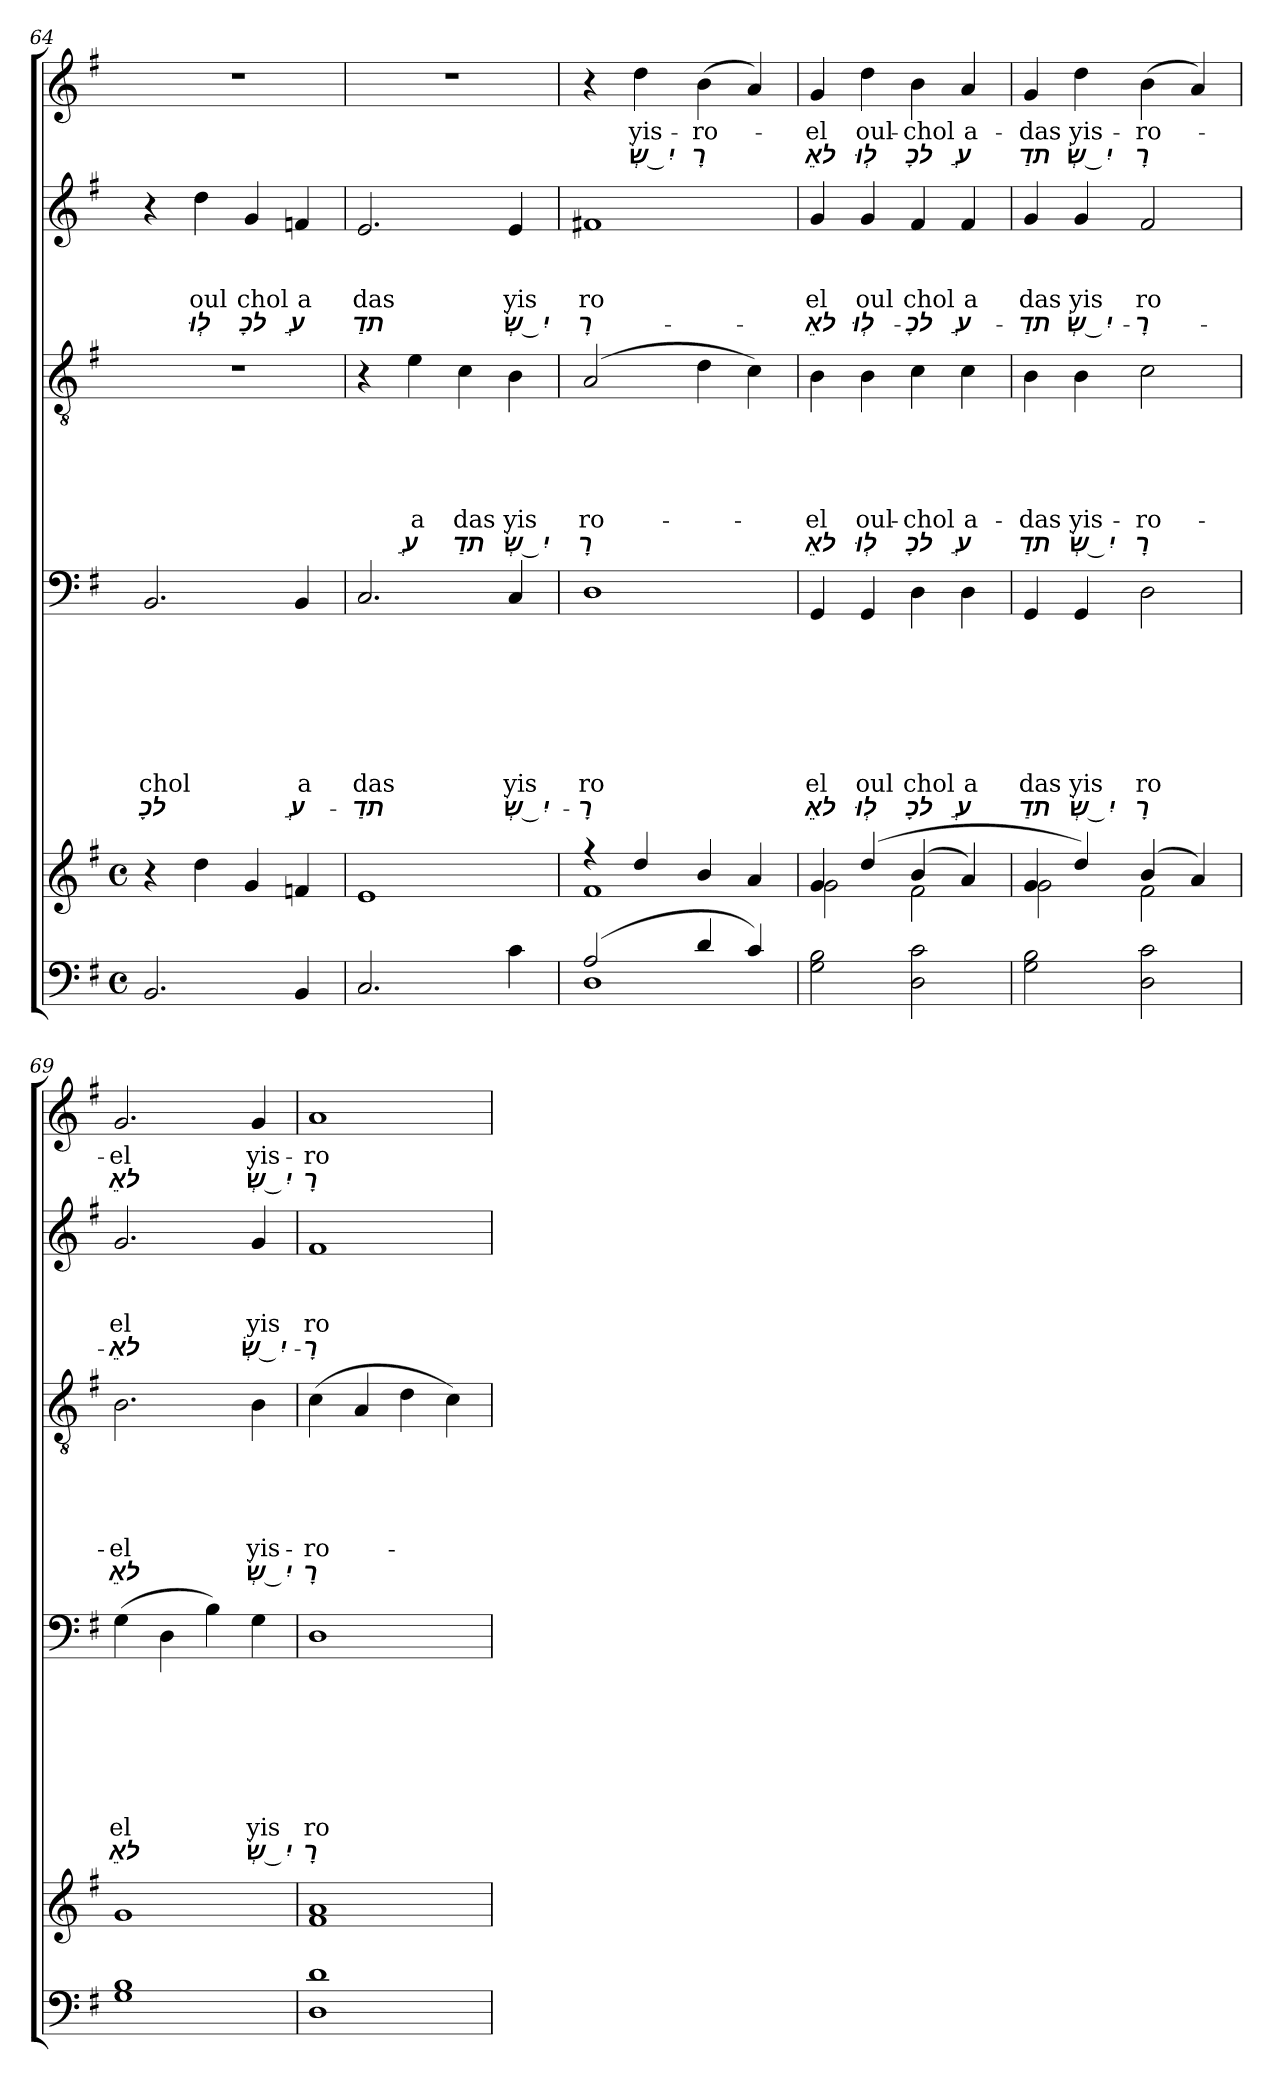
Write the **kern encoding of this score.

**kern	**kern	**kern	**text	**text	**text	**text	**text	**text	**text	**text	**kern	**text	**text	**text	**text	**text	**text	**kern	**text	**text	**text	**text	**kern	**text	**text
*part6	*part5	*part4	*part4	*part4	*part4	*part4	*part4	*part4	*part4	*part4	*part3	*part3	*part3	*part3	*part3	*part3	*part3	*part2	*part2	*part2	*part2	*part2	*part1	*part1	*part1
*staff6	*staff5	*staff4	*staff4	*staff4	*staff4	*staff4	*staff4	*staff4	*staff4	*staff4	*staff3	*staff3	*staff3	*staff3	*staff3	*staff3	*staff3	*staff2	*staff2	*staff2	*staff2	*staff2	*staff1	*staff1	*staff1
*clefF4	*clefG2	*clefF4	*	*	*	*	*	*	*	*	*clefGv2	*	*	*	*	*	*	*clefG2	*	*	*	*	*clefG2	*	*
*k[f#]	*k[f#]	*k[f#]	*	*	*	*	*	*	*	*	*k[f#]	*	*	*	*	*	*	*k[f#]	*	*	*	*	*k[f#]	*	*
*G:	*G:	*G:	*	*	*	*	*	*	*	*	*G:	*	*	*	*	*	*	*G:	*	*	*	*	*G:	*	*
*M4/4	*M4/4	*	*	*	*	*	*	*	*	*	*	*	*	*	*	*	*	*	*	*	*	*	*	*	*
*met(c)	*met(c)	*	*	*	*	*	*	*	*	*	*	*	*	*	*	*	*	*	*	*	*	*	*	*	*
=64	=64	=64	=64	=64	=64	=64	=64	=64	=64	=64	=64	=64	=64	=64	=64	=64	=64	=64	=64	=64	=64	=64	=64	=64	=64
!	!	!	!	!	!	!	!	!	!LO:LY:b	!LO:LY:b	!	!	!	!	!	!	!	!	!	!	!	!	!	!	!
2.BB/	4r	2.BB/	.	.	.	.	.	.	chol	-לכָ	1r	.	.	.	.	.	.	4r	.	.	.	.	1r	.	.
!	!	!	!	!	!	!	!	!	!	!	!	!	!	!	!	!	!	!	!	!	!LO:LY:b	!LO:LY:b	!	!	!
.	4dd\	.	.	.	.	.	.	.	.	.	.	.	.	.	.	.	.	4dd\	.	.	oul	לְוּ	.	.	.
!	!	!	!	!	!	!	!	!	!	!	!	!	!	!	!	!	!	!	!	!	!LO:LY:b	!LO:LY:b	!	!	!
.	4g/	.	.	.	.	.	.	.	.	.	.	.	.	.	.	.	.	4g/	.	.	chol	לכָ	.	.	.
!	!	!	!	!	!	!	!	!	!LO:LY:b	!LO:LY:b	!	!	!	!	!	!	!	!	!	!	!LO:LY:b	!LO:LY:b	!	!	!
4BB/	4fn/	4BB/	.	.	.	.	.	.	a	ﬠֲ-	.	.	.	.	.	.	.	4fn/	.	.	a	ﬠֲ	.	.	.
=65	=65	=65	=65	=65	=65	=65	=65	=65	=65	=65	=65	=65	=65	=65	=65	=65	=65	=65	=65	=65	=65	=65	=65	=65	=65
!	!	!	!	!	!	!	!	!	!LO:LY:b	!LO:LY:b	!	!	!	!	!	!	!	!	!	!	!LO:LY:b	!LO:LY:b	!	!	!
2.C/	1e	2.C/	.	.	.	.	.	.	das	-תדַ	4r	.	.	.	.	.	.	2.e/	.	.	das	תדַ	1r	.	.
!	!	!	!	!	!	!	!	!	!	!	!	!	!	!	!	!LO:LY:b	!LO:LY:b	!	!	!	!	!	!	!	!
.	.	.	.	.	.	.	.	.	.	.	4e\	.	.	.	.	a	ﬠֲ	.	.	.	.	.	.	.	.
!	!	!	!	!	!	!	!	!	!	!	!	!	!	!	!	!LO:LY:b	!LO:LY:b	!	!	!	!	!	!	!	!
.	.	.	.	.	.	.	.	.	.	.	4c\	.	.	.	.	das	תדַ	.	.	.	.	.	.	.	.
!	!	!	!	!	!	!	!	!	!LO:LY:b	!LO:LY:b	!	!	!	!	!	!LO:LY:b	!LO:LY:b	!	!	!	!LO:LY:b	!LO:LY:b	!	!	!
4c\	.	4C/	.	.	.	.	.	.	yis	שְׂ יִ-	4B\	.	.	.	.	yis	שְׂ יִ	4e/	.	.	yis	שְׂ יִ	.	.	.
!!LO:LB:g=z
=66	=66	=66	=66	=66	=66	=66	=66	=66	=66	=66	=66	=66	=66	=66	=66	=66	=66	=66	=66	=66	=66	=66	=66	=66	=66
*^	*^	*	*	*	*	*	*	*	*	*	*	*	*	*	*	*	*	*	*	*	*	*	*	*	*
!	!	!	!	!	!	!	!	!	!	!	!LO:LY:b	!LO:LY:b	!	!	!	!	!	!LO:LY:b	!LO:LY:b	!	!	!	!LO:LY:b	!LO:LY:b	!	!	!
(>2A/	1D	4rff	1f#	1D	.	.	.	.	.	.	ro	-רָ	(2A/	.	.	.	.	ro-	רָ	1f#X	.	.	ro	רָ-	4r	.	.
!	!	!	!	!	!	!	!	!	!	!	!	!	!	!	!	!	!	!	!	!	!	!	!	!	!	!LO:LY:b	!LO:LY:b
.	.	4dd/	.	.	.	.	.	.	.	.	.	.	.	.	.	.	.	.	.	.	.	.	.	.	4dd\	yis-	שְׂ יִ
!	!	!	!	!	!	!	!	!	!	!	!	!	!	!	!	!	!	!	!	!	!	!	!	!	!	!LO:LY:b	!LO:LY:b
4d/	.	4b/	.	.	.	.	.	.	.	.	.	.	4d\	.	.	.	.	.	.	.	.	.	.	.	(>4b\	-ro-	רָ
4c/)	.	4a/	.	.	.	.	.	.	.	.	.	.	4c\)	.	.	.	.	.	.	.	.	.	.	.	4a/)	.	.
*v	*v	*	*	*	*	*	*	*	*	*	*	*	*	*	*	*	*	*	*	*	*	*	*	*	*	*	*
=67	=67	=67	=67	=67	=67	=67	=67	=67	=67	=67	=67	=67	=67	=67	=67	=67	=67	=67	=67	=67	=67	=67	=67	=67	=67	=67
!	!	!	!	!	!	!	!	!	!	!LO:LY:b	!LO:LY:b	!	!	!	!	!	!LO:LY:b	!LO:LY:b	!	!	!	!LO:LY:b	!LO:LY:b	!	!LO:LY:b	!LO:LY:b
2G\ 2B\	4g/	(>2g\	4GG/	.	.	.	.	.	.	el	לאֵ	4B\	.	.	.	.	-el	לאֵ	4g/	.	.	el	-לאֵ	4g/	-el	לאֵ
!	!	!	!	!	!	!	!	!	!	!LO:LY:b	!LO:LY:b	!	!	!	!	!	!LO:LY:b	!LO:LY:b	!	!	!	!LO:LY:b	!LO:LY:b	!	!LO:LY:b	!LO:LY:b
.	(4dd/	.	4GG/	.	.	.	.	.	.	oul	לְוּ	4B\	.	.	.	.	oul-	לְוּ	4g/	.	.	oul	לְוּ-	4dd\	oul-	לְוּ
!	!	!	!	!	!	!	!	!	!	!LO:LY:b	!LO:LY:b	!	!	!	!	!	!LO:LY:b	!LO:LY:b	!	!	!	!LO:LY:b	!LO:LY:b	!	!LO:LY:b	!LO:LY:b
2D\ 2c\	(4b/	2f#\	4D\	.	.	.	.	.	.	chol	לכָ	4c\	.	.	.	.	-chol	לכָ	4f#/	.	.	chol	-לכָ	4b\	-chol	לכָ
!	!	!	!	!	!	!	!	!	!	!LO:LY:b	!LO:LY:b	!	!	!	!	!	!LO:LY:b	!LO:LY:b	!	!	!	!LO:LY:b	!LO:LY:b	!	!LO:LY:b	!LO:LY:b
.	4a/)	.	4D\	.	.	.	.	.	.	a	ﬠֲ	4c\	.	.	.	.	a-	ﬠֲ	4f#/	.	.	a	ﬠֲ-	4a/	a-	ﬠֲ
=68	=68	=68	=68	=68	=68	=68	=68	=68	=68	=68	=68	=68	=68	=68	=68	=68	=68	=68	=68	=68	=68	=68	=68	=68	=68	=68
!	!	!	!	!	!	!	!	!	!	!LO:LY:b	!LO:LY:b	!	!	!	!	!	!LO:LY:b	!LO:LY:b	!	!	!	!LO:LY:b	!LO:LY:b	!	!LO:LY:b	!LO:LY:b
2G\ 2B\	4g/	2g\	4GG/	.	.	.	.	.	.	das	תדַ	4B\	.	.	.	.	-das	תדַ	4g/	.	.	das	-תדַ	4g/	-das	תדַ
!	!	!	!	!	!	!	!	!	!	!LO:LY:b	!LO:LY:b	!	!	!	!	!	!LO:LY:b	!LO:LY:b	!	!	!	!LO:LY:b	!LO:LY:b	!	!LO:LY:b	!LO:LY:b
.	4dd/)	.	4GG/	.	.	.	.	.	.	yis	שְׂ יִ	4B\	.	.	.	.	yis-	שְׂ יִ	4g/	.	.	yis	שְׂ יִ-	4dd\	yis-	שְׂ יִ
!	!	!	!	!	!	!	!	!	!	!LO:LY:b	!LO:LY:b	!	!	!	!	!	!LO:LY:b	!LO:LY:b	!	!	!	!LO:LY:b	!LO:LY:b	!	!LO:LY:b	!LO:LY:b
2D\ 2c\	(4b/	2f#\	2D\	.	.	.	.	.	.	ro	רָ	2c\	.	.	.	.	-ro-	רָ	2f#/	.	.	ro	-רָ-	(>4b\	-ro-	רָ
.	4a/)	.	.	.	.	.	.	.	.	.	.	.	.	.	.	.	.	.	.	.	.	.	.	4a/)	.	.
*	*v	*v	*	*	*	*	*	*	*	*	*	*	*	*	*	*	*	*	*	*	*	*	*	*	*	*
=69	=69	=69	=69	=69	=69	=69	=69	=69	=69	=69	=69	=69	=69	=69	=69	=69	=69	=69	=69	=69	=69	=69	=69	=69	=69
!	!	!	!	!	!	!	!	!	!LO:LY:b	!LO:LY:b	!	!	!	!	!	!LO:LY:b	!LO:LY:b	!	!	!	!LO:LY:b	!LO:LY:b	!	!LO:LY:b	!LO:LY:b
1G 1B	1g	(>4G\	.	.	.	.	.	.	el	לאֵ	2.B\	.	.	.	.	-el	לאֵ	2.g/	.	.	el	-לאֵ	2.g/	-el	לאֵ
.	.	4D\	.	.	.	.	.	.	.	.	.	.	.	.	.	.	.	.	.	.	.	.	.	.	.
.	.	4B\)	.	.	.	.	.	.	.	.	.	.	.	.	.	.	.	.	.	.	.	.	.	.	.
!	!	!	!	!	!	!	!	!	!LO:LY:b	!LO:LY:b	!	!	!	!	!	!LO:LY:b	!LO:LY:b	!	!	!	!LO:LY:b	!LO:LY:b	!	!LO:LY:b	!LO:LY:b
.	.	4G\	.	.	.	.	.	.	yis	שְׂ יִ	4B\	.	.	.	.	yis-	שְׂ יִ	4g/	.	.	yis	שְׂ יִ-	4g/	yis-	שְׂ יִ
=70	=70	=70	=70	=70	=70	=70	=70	=70	=70	=70	=70	=70	=70	=70	=70	=70	=70	=70	=70	=70	=70	=70	=70	=70	=70
!	!	!	!	!	!	!	!	!	!LO:LY:b	!LO:LY:b	!	!	!	!	!	!LO:LY:b	!LO:LY:b	!	!	!	!LO:LY:b	!LO:LY:b	!	!LO:LY:b	!LO:LY:b
1D 1d	1f# 1a	1D	.	.	.	.	.	.	ro	רָ	(>4c\	.	.	.	.	-ro-	רָ	1f#	.	.	ro	-רָ-	1a	-ro-	רָ
.	.	.	.	.	.	.	.	.	.	.	4A/	.	.	.	.	.	.	.	.	.	.	.	.	.	.
.	.	.	.	.	.	.	.	.	.	.	4d\	.	.	.	.	.	.	.	.	.	.	.	.	.	.
.	.	.	.	.	.	.	.	.	.	.	4c\)	.	.	.	.	.	.	.	.	.	.	.	.	.	.
=	=	=	=	=	=	=	=	=	=	=	=	=	=	=	=	=	=	=	=	=	=	=	=	=	=
*-	*-	*-	*-	*-	*-	*-	*-	*-	*-	*-	*-	*-	*-	*-	*-	*-	*-	*-	*-	*-	*-	*-	*-	*-	*-
